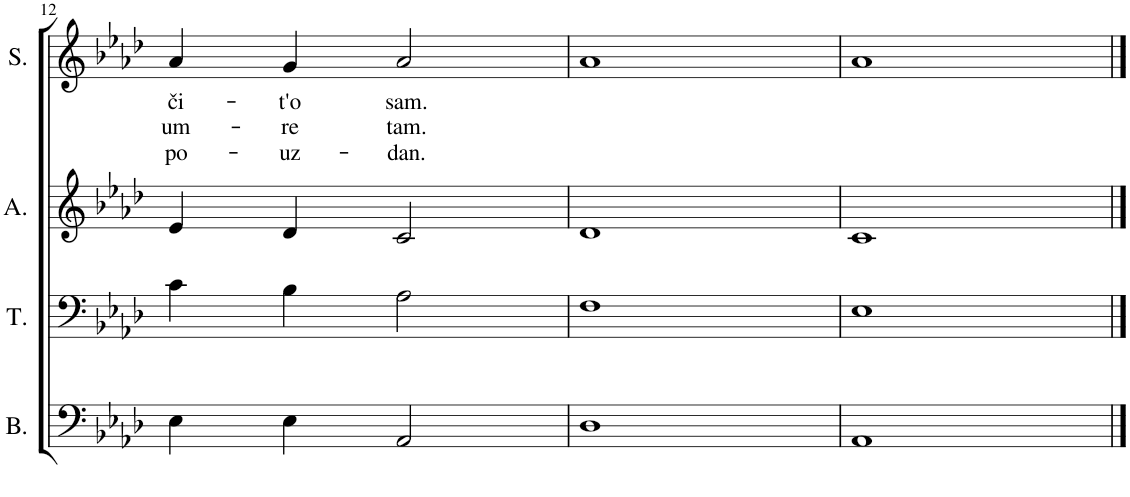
**kern	**kern	**kern	**kern	**text	**text	**text
*part4	*part3	*part2	*part1	*part1	*part1	*part1
*staff4	*staff3	*staff2	*staff1	*staff1	*staff1	*staff1
*I"Bass	*I"Tenor	*I"Alto	*I"Soprano	*	*	*
*I'B.	*I'T.	*I'A.	*I'S.	*	*	*
!!LO:PB:g=z
*clefF4	*clefF4	*clefG2	*clefG2	*	*	*
*k[b-e-a-d-]	*k[b-e-a-d-]	*k[b-e-a-d-]	*k[b-e-a-d-]	*	*	*
*M4/4	*M4/4	*M4/4	*M4/4	*	*	*
*met(c)	*met(c)	*met(c)	*met(c)	*	*	*
=12	=12	=12	=12	=12	=12	=12
!	!	!	!	!LO:LY:b	!LO:LY:b	!LO:LY:b
4E-\	4c\	4e-/	4a-/	či-	um-	po-
!	!	!	!	!LO:LY:b	!LO:LY:b	!LO:LY:b
4E-\	4B-\	4d-/	4g/	-t'o	-re	-uz-
!	!	!	!	!LO:LY:b	!LO:LY:b	!LO:LY:b
2AA-/	2A-\	2c/	2a-/	sam.	tam.	-dan.
=13	=13	=13	=13	=13	=13	=13
1D-	1F	1d-	1a-	.	.	.
=14	=14	=14	=14	=14	=14	=14
1AA-	1E-	1c	1a-	.	.	.
==	==	==	==	==	==	==
*-	*-	*-	*-	*-	*-	*-
